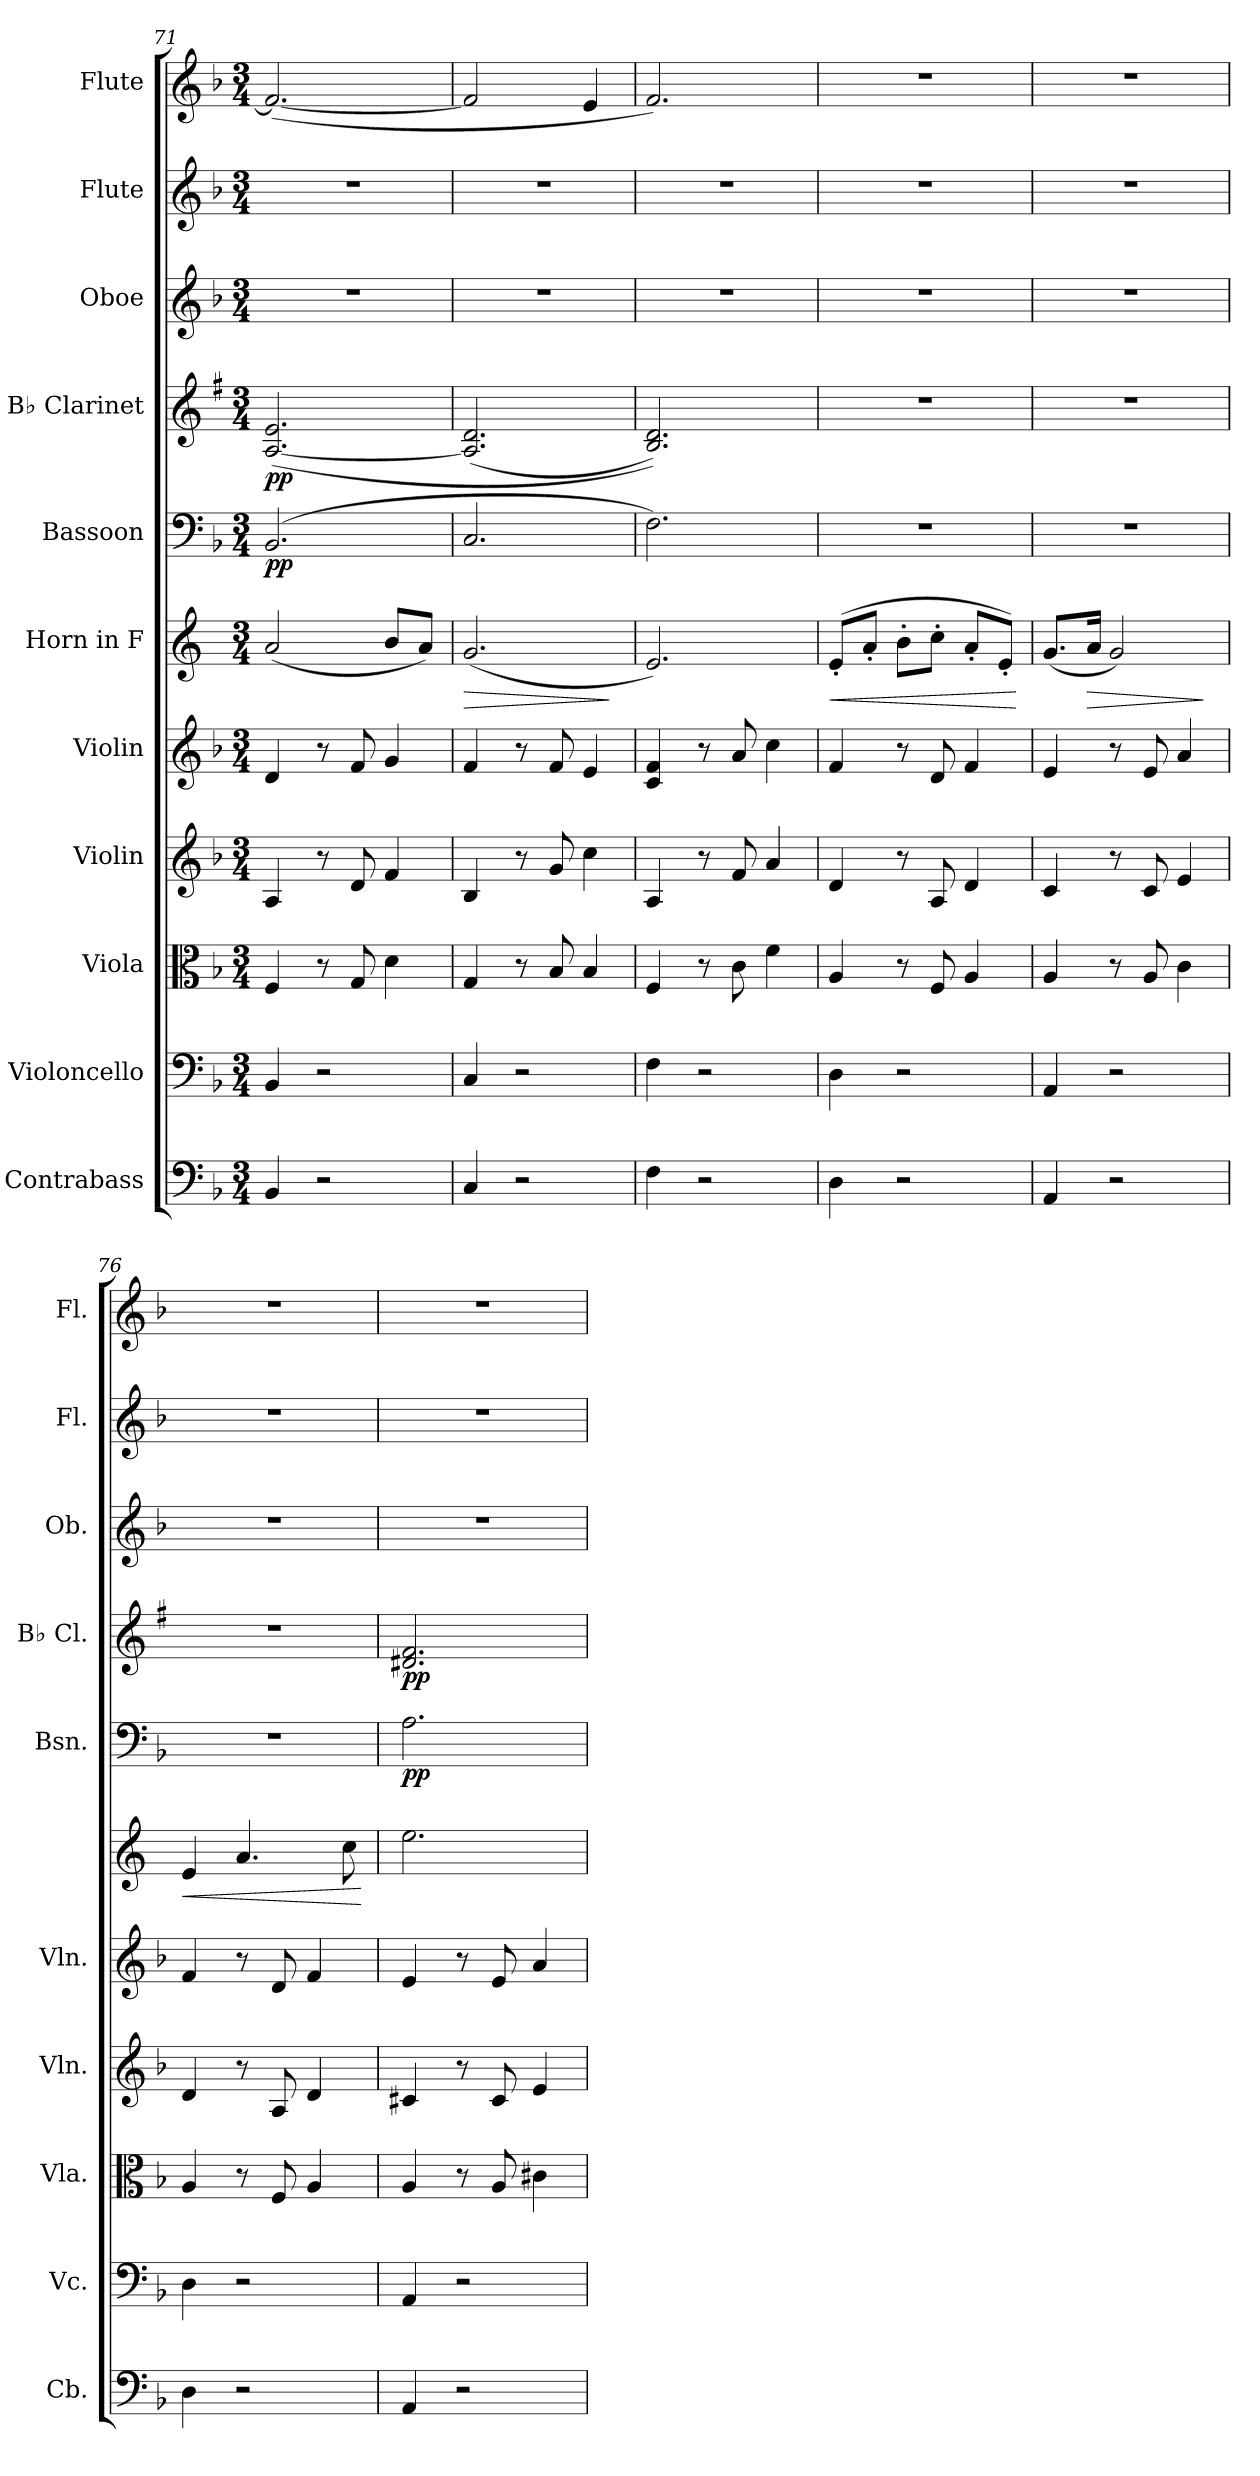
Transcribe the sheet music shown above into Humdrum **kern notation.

**kern	**kern	**kern	**kern	**kern	**kern	**dynam	**kern	**dynam	**kern	**dynam	**kern	**kern	**kern
*part11	*part10	*part9	*part8	*part7	*part6	*part6	*part5	*part5	*part4	*part4	*part3	*part2	*part1
*staff11	*staff10	*staff9	*staff8	*staff7	*staff6	*staff6	*staff5	*staff5	*staff4	*staff4	*staff3	*staff2	*staff1
*I"Contrabass	*I"Violoncello	*I"Viola	*I"Violin	*I"Violin	*I"Horn in F	*	*I"Bassoon	*	*I"B♭ Clarinet	*	*I"Oboe	*I"Flute	*I"Flute
*I'Cb.	*I'Vc.	*I'Vla.	*I'Vln.	*I'Vln.	*	*	*I'Bsn.	*	*I'B♭ Cl.	*	*I'Ob.	*I'Fl.	*I'Fl.
*clefF4	*clefF4	*clefC3	*clefG2	*clefG2	*clefG2	*	*clefF4	*	*clefG2	*	*clefG2	*clefG2	*clefG2
*ITrd7c12	*	*	*	*	*ITrd4c7	*	*	*	*ITrd1c2	*	*	*	*
*k[b-]	*k[b-]	*k[b-]	*k[b-]	*k[b-]	*k[b-]	*	*k[b-]	*	*k[b-]	*	*k[b-]	*k[b-]	*k[b-]
*M3/4	*M3/4	*M3/4	*M3/4	*M3/4	*M3/4	*	*M3/4	*	*M3/4	*	*M3/4	*M3/4	*M3/4
=71	=71	=71	=71	=71	=71	=71	=71	=71	=71	=71	=71	=71	=71
!	!	!	!	!	!	!	!	!LO:DY:b	!	!LO:DY:b	!	!	!
4BBB-/	4BB-/	4F/	4A/	4d/	(<2d/	.	(>2.BB-/	pp	(>[2.G/ 2.d/	pp	2.r	2.r	(>2.f/_
2r	2r	8r	8r	8r	.	.	.	.	.	.	.	.	.
.	.	8G/	8d/	8f/	.	.	.	.	.	.	.	.	.
.	.	4d\	4f/	4g/	8e/L	.	.	.	.	.	.	.	.
.	.	.	.	.	8d/J)	.	.	.	.	.	.	.	.
=72	=72	=72	=72	=72	=72	=72	=72	=72	=72	=72	=72	=72	=72
!	!	!	!	!	!	!LO:HP:b	!	!	!	!	!	!	!
4CC/	4C/	4G/	4B-/	4f/	(<2.c/	>	2.C/	.	(<2.G/] 2.c/	.	2.r	2.r	2f/]
2r	2r	8r	8r	8r	.	.	.	.	.	.	.	.	.
.	.	8B-/	8g/	8f/	.	.	.	.	.	.	.	.	.
.	.	4B-/	4cc\	4e/	.	.	.	.	.	.	.	.	4e/
.	.	.	.	.	.	]	.	.	.	.	.	.	.
=73	=73	=73	=73	=73	=73	=73	=73	=73	=73	=73	=73	=73	=73
4FF\	4F\	4F/	4A/	4c/ 4f/	2.A/)	.	2.F\)	.	2.A/ 2.c/))	.	2.r	2.r	2.f/)
2r	2r	8r	8r	8r	.	.	.	.	.	.	.	.	.
.	.	8c\	8f/	8a/	.	.	.	.	.	.	.	.	.
.	.	4f\	4a/	4cc\	.	.	.	.	.	.	.	.	.
=74	=74	=74	=74	=74	=74	=74	=74	=74	=74	=74	=74	=74	=74
!	!	!	!	!	!	!LO:HP:b	!	!	!	!	!	!	!
4DD\	4D\	4A/	4d/	4f/	(>8A'/L	<	2.r	.	2.r	.	2.r	2.r	2.r
.	.	.	.	.	8d'/J	.	.	.	.	.	.	.	.
2r	2r	8r	8r	8r	8e'\L	.	.	.	.	.	.	.	.
.	.	8F/	8A/	8d/	8f'\J	.	.	.	.	.	.	.	.
.	.	4A/	4d/	4f/	8d'/L	.	.	.	.	.	.	.	.
.	.	.	.	.	8A'/J)	.	.	.	.	.	.	.	.
.	.	.	.	.	.	[	.	.	.	.	.	.	.
!!LO:PB:g=z
=75	=75	=75	=75	=75	=75	=75	=75	=75	=75	=75	=75	=75	=75
4AAA/	4AA/	4A/	4c/	4e/	(<8.c/L	.	2.r	.	2.r	.	2.r	2.r	2.r
!	!	!	!	!	!	!LO:HP:b	!	!	!	!	!	!	!
.	.	.	.	.	16d/Jk	>	.	.	.	.	.	.	.
2r	2r	8r	8r	8r	2c/)	.	.	.	.	.	.	.	.
.	.	8A/	8c/	8e/	.	.	.	.	.	.	.	.	.
.	.	4c\	4e/	4a/	.	.	.	.	.	.	.	.	.
.	.	.	.	.	.	]	.	.	.	.	.	.	.
=76	=76	=76	=76	=76	=76	=76	=76	=76	=76	=76	=76	=76	=76
!	!	!	!	!	!	!LO:HP:b	!	!	!	!	!	!	!
4DD\	4D\	4A/	4d/	4f/	4A/	<	2.r	.	2.r	.	2.r	2.r	2.r
2r	2r	8r	8r	8r	4.d/	.	.	.	.	.	.	.	.
.	.	8F/	8A/	8d/	.	.	.	.	.	.	.	.	.
.	.	4A/	4d/	4f/	.	.	.	.	.	.	.	.	.
.	.	.	.	.	8f\	.	.	.	.	.	.	.	.
.	.	.	.	.	.	[	.	.	.	.	.	.	.
=77	=77	=77	=77	=77	=77	=77	=77	=77	=77	=77	=77	=77	=77
!	!	!	!	!	!	!	!	!LO:DY:b	!	!LO:DY:b	!	!	!
4AAA/	4AA/	4A/	4c#X/	4e/	2.a\	.	2.A\	pp	2.c#X/ 2.e/	pp	2.r	2.r	2.r
2r	2r	8r	8r	8r	.	.	.	.	.	.	.	.	.
.	.	8A/	8c#/	8e/	.	.	.	.	.	.	.	.	.
.	.	4c#X\	4e/	4a/	.	.	.	.	.	.	.	.	.
=	=	=	=	=	=	=	=	=	=	=	=	=	=
*-	*-	*-	*-	*-	*-	*-	*-	*-	*-	*-	*-	*-	*-
